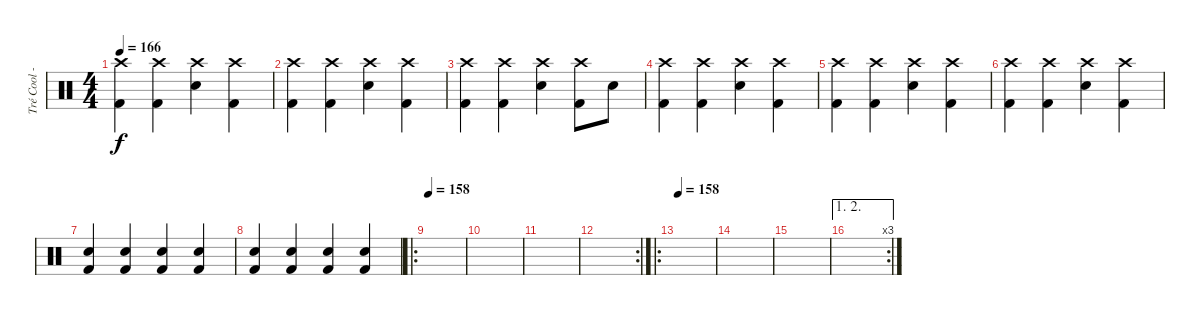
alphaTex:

\track ("Tré Cool - Drums" "Tré Cool -") {instrument percussion}
\staff {score}
\articulation defaults
\ts (4 4)
\tempo 166
\clef neutral
\ks c
("Crash high (hit)" "Kick (hit) 2").4{dy f} ("Crash high (hit)" "Kick (hit) 2").4 ("Crash high (hit)" "Snare (hit) 2").4 ("Crash high (hit)" "Kick (hit) 2").4 |
("Crash high (hit)" "Kick (hit) 2").4 ("Crash high (hit)" "Kick (hit) 2").4 ("Crash high (hit)" "Snare (hit) 2").4 ("Crash high (hit)" "Kick (hit) 2").4 |
("Crash high (hit)" "Kick (hit) 2").4 ("Crash high (hit)" "Kick (hit) 2").4 ("Crash high (hit)" "Snare (hit) 2").4 ("Crash high (hit)" "Kick (hit) 2").8 "Snare (hit) 2".8 |
("Crash high (hit)" "Kick (hit) 2").4 ("Crash high (hit)" "Kick (hit) 2").4 ("Crash high (hit)" "Snare (hit) 2").4 ("Crash high (hit)" "Kick (hit) 2").4 |
("Crash high (hit)" "Kick (hit) 2").4 ("Crash high (hit)" "Kick (hit) 2").4 ("Crash high (hit)" "Snare (hit) 2").4 ("Crash high (hit)" "Kick (hit) 2").4 |
("Crash high (hit)" "Kick (hit) 2").4 ("Crash high (hit)" "Kick (hit) 2").4 ("Crash high (hit)" "Snare (hit) 2").4 ("Crash high (hit)" "Kick (hit) 2").4 |
("Snare (hit) 2" "Kick (hit) 2").4 ("Snare (hit) 2" "Kick (hit) 2").4 ("Snare (hit) 2" "Kick (hit) 2").4 ("Snare (hit) 2" "Kick (hit) 2").4 |
("Snare (hit) 2" "Kick (hit) 2").4 ("Snare (hit) 2" "Kick (hit) 2").4 ("Snare (hit) 2" "Kick (hit) 2").4 ("Snare (hit) 2" "Kick (hit) 2").4 |
\ro
\tempo 158
|
|
|
\rc 2
|
\ro
\tempo 158
|
|
|
\ae (1 2)
\rc 3
